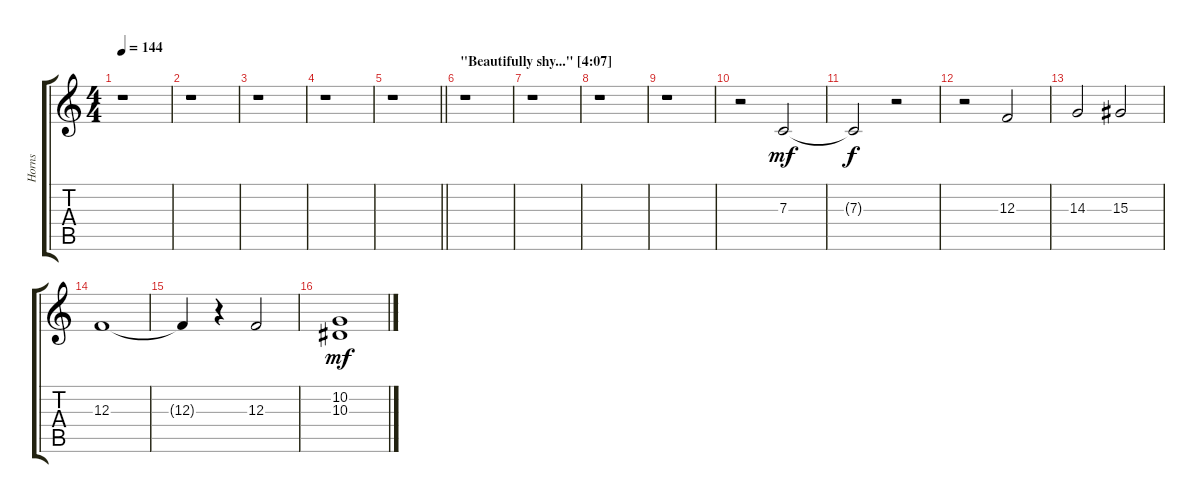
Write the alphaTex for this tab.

\track ("Horns" "Horns") {instrument frenchhorn}
\staff {score tabs}
\tuning (D4 A3 F3 C3 G2 D2) {hide}
\ts (4 4)
\tempo 144
\clef g2
\ks c
r.1{dy f} |
r.1 |
r.1 |
r.1 |
\barLineRight lightlight
r.1 |
\section ("" "\"Beautifully shy...\" [4:07]")
r.1 |
r.1 |
r.1 |
r.1 |
r.2 7.3.2{dy mf} |
7.3{t}.2{dy f} r.2 |
r.2 12.3.2 |
14.3.2 15.3.2 |
12.3.1 |
12.3{t}.4 r.4 12.3.2 |
(10.2 10.3).1{dy mf}
